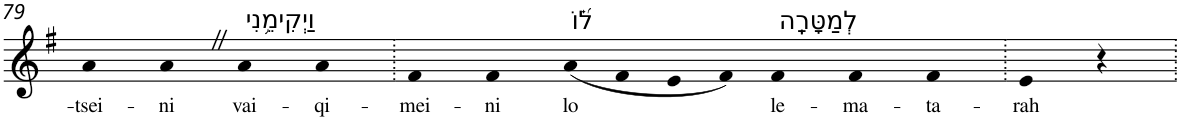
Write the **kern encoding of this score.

**kern	**text
*part1	*part1
*staff1	*staff1
*I"Piano	*
*I'Pno	*
!!LO:PB:g=z
*clefG2	*
*k[f#]	*
*G:	*
=79	=79
!	!LO:LY:b
4a	-tsei-
!	!LO:LY:b
4aZ	-ni
!LO:TX:a:t=וַיְקִימֵ֥נִי	!
!	!LO:LY:b
4a	vai-
!	!LO:LY:b
4a	-qi-
=80.	=80.
!	!LO:LY:b
4f#	-mei-
!	!LO:LY:b
4f#	-ni
!LO:TX:a:t=ל֝֗וֹ	!
!	!LO:LY:b
(8a	lo
8f#	.
8e	.
8f#)	.
!LO:TX:a:t=לְמַטָּרָֽה	!
!	!LO:LY:b
4f#	le-
!	!LO:LY:b
4f#	-ma-
!	!LO:LY:b
4f#	-ta-
=81.	=81.
!	!LO:LY:b
4e	-rah
4r	.
=.	=.
*-	*-
